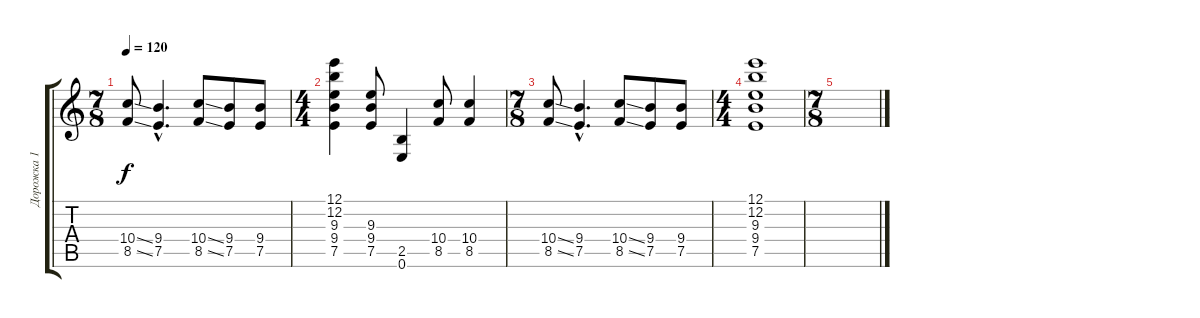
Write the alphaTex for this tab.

\track ("Дорожка 1" "Дорожка 1") {instrument distortionguitar}
\staff {score tabs}
\tuning (E4 B3 G3 D3 A2 E2) {hide}
\ts (7 8)
\tempo 120
\clef g2
\ks c
(10.4{ss} 8.5{ss}).8{dy f} (9.4{hac} 7.5{hac}).4{d} (10.4{ss} 8.5{ss}).8 (9.4 7.5).8 (9.4 7.5).8 |
\ts (4 4)
(12.1 12.2 9.3 9.4 7.5).4 (9.3 9.4 7.5).8 (2.5 0.6).4 (10.4 8.5).8 (10.4 8.5).4 |
\ts (7 8)
(10.4{ss} 8.5{ss}).8 (9.4{hac} 7.5{hac}).4{d} (10.4{ss} 8.5{ss}).8 (9.4 7.5).8 (9.4 7.5).8 |
\ts (4 4)
(12.1 12.2 9.3 9.4 7.5).1 |
\ts (7 8)
